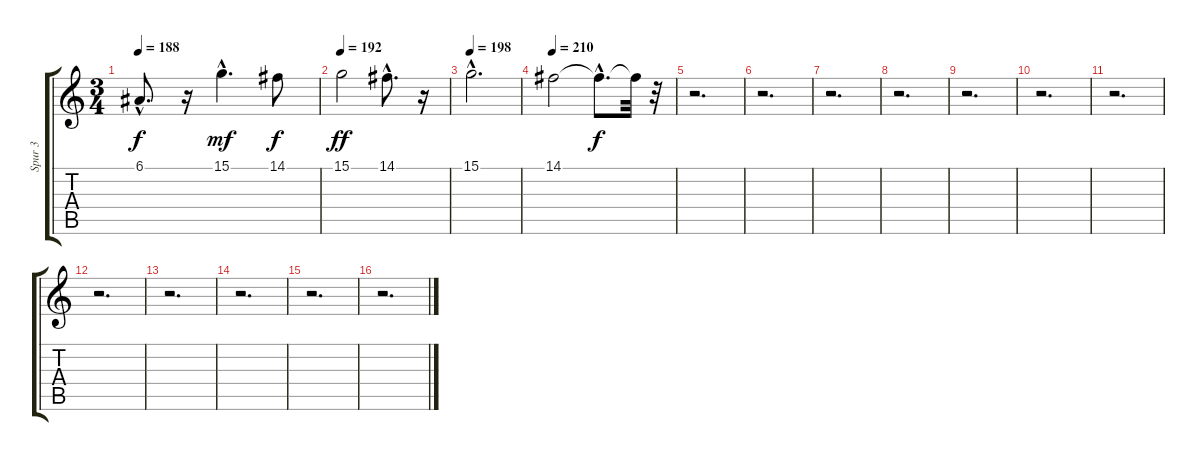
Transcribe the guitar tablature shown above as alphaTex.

\track ("Spur 3" "Spur 3") {instrument stringensemble1}
\staff {score tabs}
\tuning (E4 B3 G3 D3 A2 E2) {hide}
\ts (3 4)
\tempo 188
\clef g2
\ks c
6.1{hac}.8{d dy f} r.16 15.1{hac}.4{d dy mf} 14.1.8{dy f} |
\tempo 192
15.1.2{dy ff} 14.1{hac}.8{d} r.16 |
\tempo 198
15.1{hac}.2{d} |
\tempo 210
14.1.2 14.1{hac t}.8{d dy f} 14.1{t}.32 r.32 |
r.2{d} |
r.2{d} |
r.2{d} |
r.2{d} |
r.2{d} |
r.2{d} |
r.2{d} |
r.2{d} |
r.2{d} |
r.2{d} |
r.2{d} |
r.2{d}
